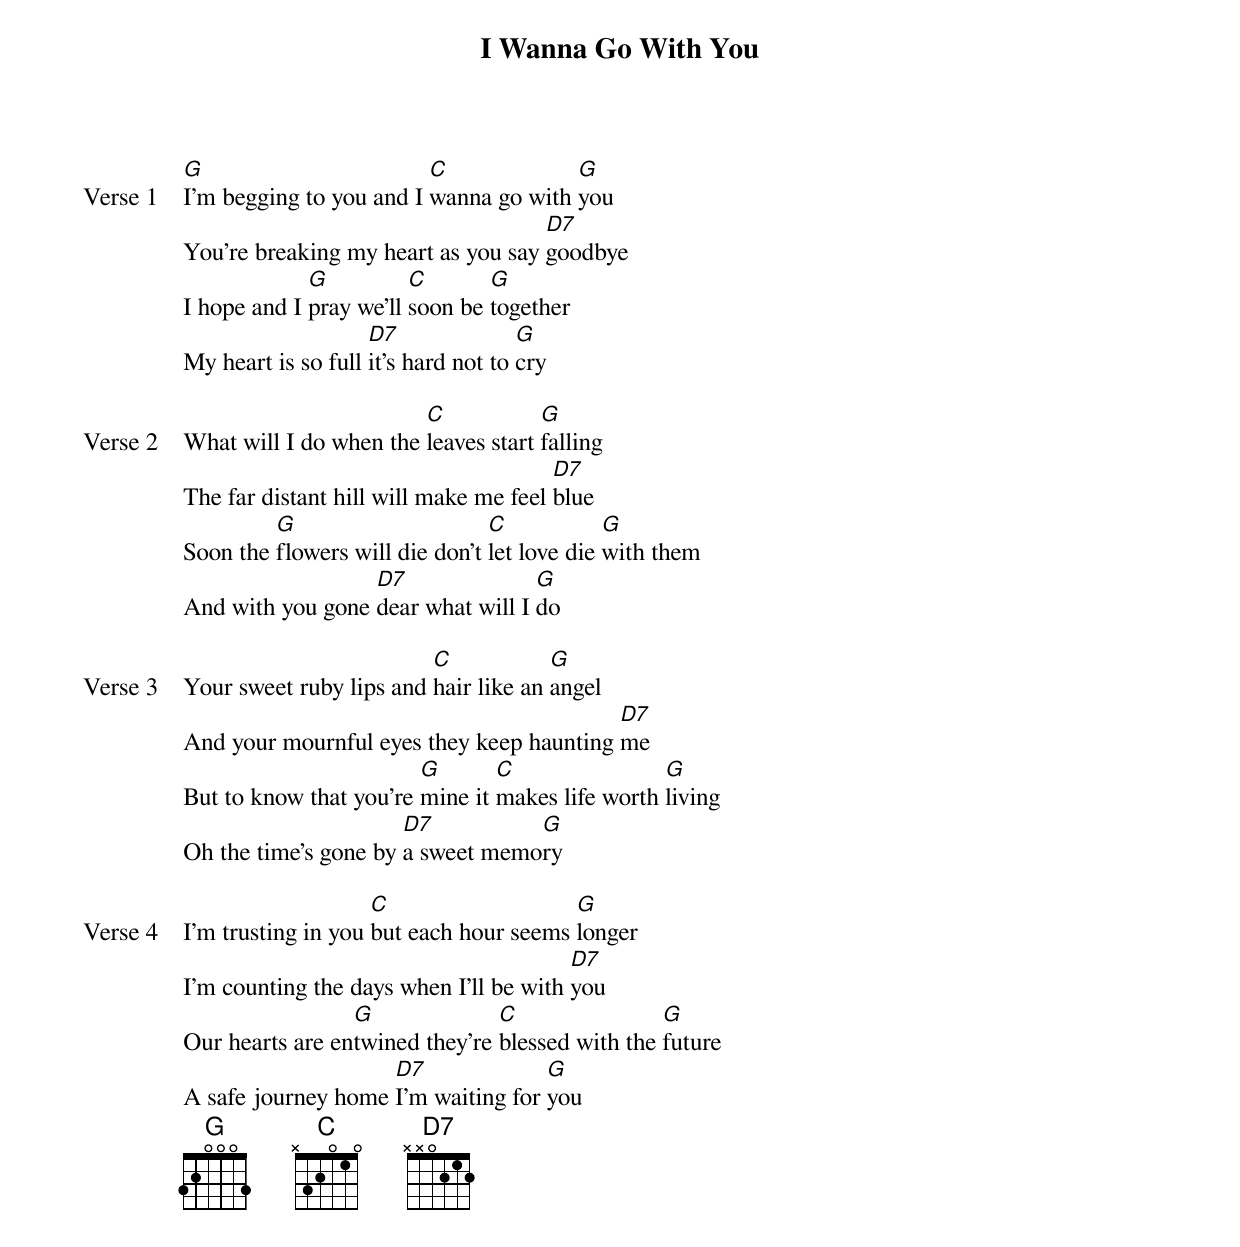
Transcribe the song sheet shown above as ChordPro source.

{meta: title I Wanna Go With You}
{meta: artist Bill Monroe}
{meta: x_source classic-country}
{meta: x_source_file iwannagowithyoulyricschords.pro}
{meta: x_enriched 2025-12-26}

{start_of_verse: Verse 1}
[G]I'm begging to you and I [C]wanna go with [G]you
You're breaking my heart as you say [D7]goodbye
I hope and I [G]pray we'll [C]soon be [G]together
My heart is so full [D7]it's hard not to [G]cry
{end_of_verse}

{start_of_verse: Verse 2}
What will I do when the [C]leaves start [G]falling
The far distant hill will make me feel [D7]blue
Soon the [G]flowers will die don't [C]let love die [G]with them
And with you gone [D7]dear what will I [G]do
{end_of_verse}

{start_of_verse: Verse 3}
Your sweet ruby lips and [C]hair like an [G]angel
And your mournful eyes they keep haunting [D7]me
But to know that you're [G]mine it [C]makes life worth [G]living
Oh the time's gone by [D7]a sweet memo[G]ry
{end_of_verse}

{start_of_verse: Verse 4}
I'm trusting in you [C]but each hour seems [G]longer
I'm counting the days when I'll be with [D7]you
Our hearts are en[G]twined they're [C]blessed with the [G]future
A safe journey home [D7]I'm waiting for [G]you
{end_of_verse}
